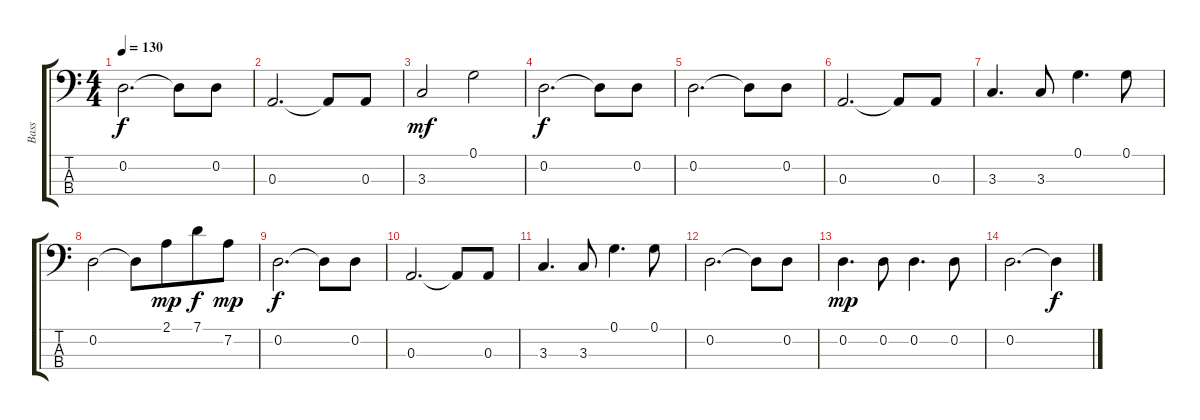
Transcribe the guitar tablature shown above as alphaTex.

\track ("Bass" "Bass") {instrument electricbassfinger}
\staff {score tabs}
\tuning (G2 D2 A1 E1) {hide}
\ts (4 4)
\tempo 130
\clef f4
\ks c
0.2.2{d dy f} 0.2{t}.8 0.2.8 |
0.3.2{d} 0.3{t}.8 0.3.8 |
3.3.2{dy mf} 0.1.2 |
0.2.2{d dy f} 0.2{t}.8 0.2.8 |
0.2.2{d} 0.2{t}.8 0.2.8 |
0.3.2{d} 0.3{t}.8 0.3.8 |
3.3.4{d} 3.3.8 0.1.4{d} 0.1.8 |
0.2.2 0.2{t}.8 2.1.8{dy mp beam merge} 7.1.8{dy f} 7.2.8{dy mp} |
0.2.2{d dy f} 0.2{t}.8 0.2.8 |
0.3.2{d} 0.3{t}.8 0.3.8 |
3.3.4{d} 3.3.8 0.1.4{d} 0.1.8 |
0.2.2{d volume 0} 0.2{t}.8 0.2.8 |
0.2.4{d dy mp} 0.2.8 0.2.4{d} 0.2.8 |
0.2.2{d} 0.2{t}.4{dy f}
